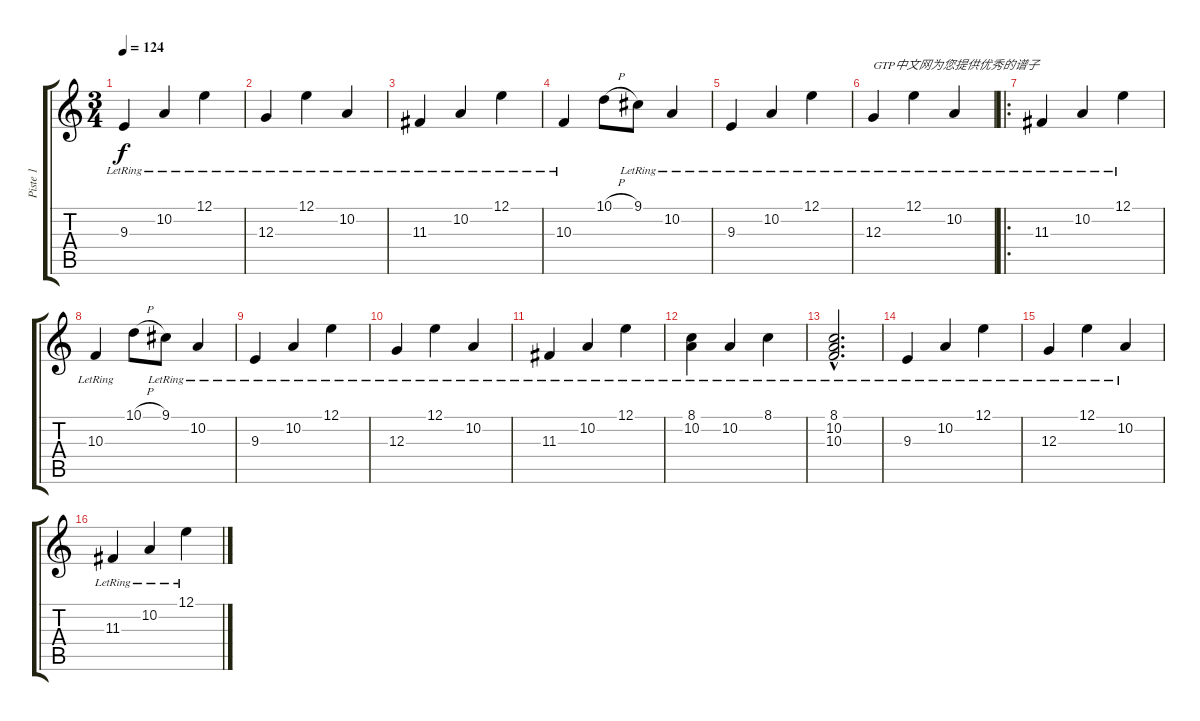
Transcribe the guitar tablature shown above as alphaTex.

\track ("Piste 1" "Piste 1") {instrument drawbarorgan}
\staff {score tabs}
\tuning (E4 B3 G3 D3 A2 E2) {hide}
\ts (3 4)
\tempo 124
\clef g2
\ks c
9.3{lr}.4{dy f instrument drawbarorgan} 10.2{lr}.4 12.1{lr}.4 |
12.3{lr}.4 12.1{lr}.4 10.2{lr}.4 |
11.3{lr}.4 10.2{lr}.4 12.1{lr}.4 |
10.3{lr}.4 10.1{h}.8 9.1{lr}.8 10.2{lr}.4 |
9.3{lr}.4 10.2{lr}.4 12.1{lr}.4 |
12.3{lr}.4{txt "GTP中文网为您提供优秀的谱子"} 12.1{lr}.4 10.2{lr}.4 |
\ro
11.3{lr}.4 10.2{lr}.4 12.1{lr}.4 |
10.3{lr}.4 10.1{h}.8 9.1{lr}.8 10.2{lr}.4 |
9.3{lr}.4 10.2{lr}.4 12.1{lr}.4 |
12.3{lr}.4 12.1{lr}.4 10.2{lr}.4 |
11.3{lr}.4 10.2{lr}.4 12.1{lr}.4 |
(8.1{lr} 10.2).4 10.2{lr}.4 8.1{lr}.4 |
(8.1{hac lr} 10.2{hac lr} 10.3{hac lr}).2{d} |
9.3{lr}.4 10.2{lr}.4 12.1{lr}.4 |
12.3{lr}.4 12.1{lr}.4 10.2{lr}.4 |
11.3{lr}.4 10.2{lr}.4 12.1{lr}.4
